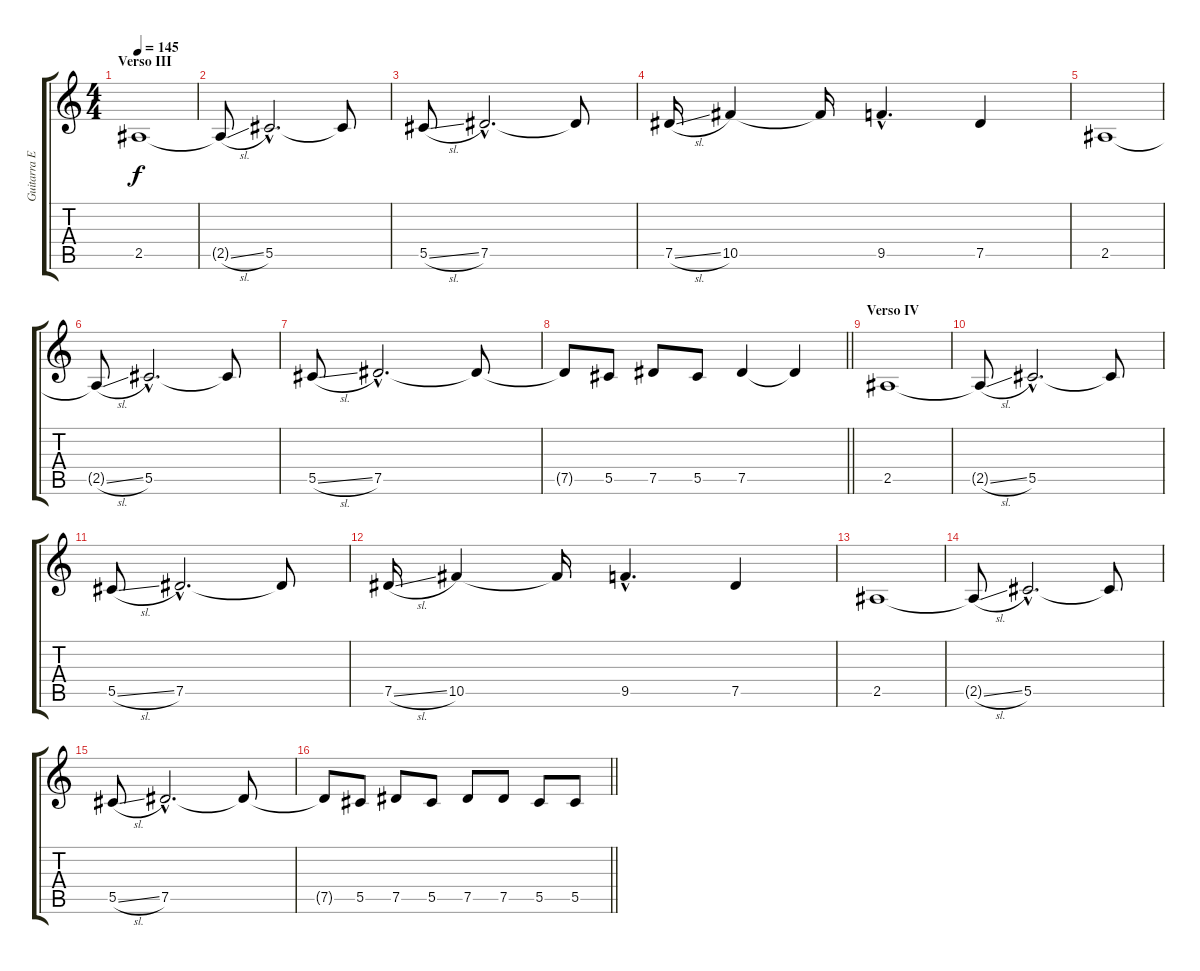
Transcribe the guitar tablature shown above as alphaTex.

\track ("Guitarra Extra" "Guitarra E") {instrument distortionguitar}
\staff {score tabs}
\tuning (Eb4 Bb3 Gb3 Db3 Ab2 Eb2) {hide}
\ts (4 4)
\section ("" "Verso III")
\tempo 145
\clef g2
\ks c
2.5.1{dy f} |
2.5{sl t}.8 5.5{hac}.2{d} 5.5{t}.8 |
5.5{sl}.8 7.5{hac}.2{d} 7.5{t}.8 |
7.5{sl}.16 10.5.4 10.5{t}.16 9.5{hac}.4{d} 7.5.4 |
2.5.1 |
2.5{sl t}.8 5.5{hac}.2{d} 5.5{t}.8 |
5.5{sl}.8 7.5{hac}.2{d} 7.5{t}.8 |
\barLineRight lightlight
7.5{t}.8 5.5.8 7.5.8 5.5.8 7.5.4 7.5{t}.4 |
\section ("" "Verso IV")
2.5.1 |
2.5{sl t}.8 5.5{hac}.2{d} 5.5{t}.8 |
5.5{sl}.8 7.5{hac}.2{d} 7.5{t}.8 |
7.5{sl}.16 10.5.4 10.5{t}.16 9.5{hac}.4{d} 7.5.4 |
2.5.1 |
2.5{sl t}.8 5.5{hac}.2{d} 5.5{t}.8 |
5.5{sl}.8 7.5{hac}.2{d} 7.5{t}.8 |
\barLineRight lightlight
7.5{t}.8 5.5.8 7.5.8 5.5.8 7.5.8 7.5.8 5.5.8 5.5.8
